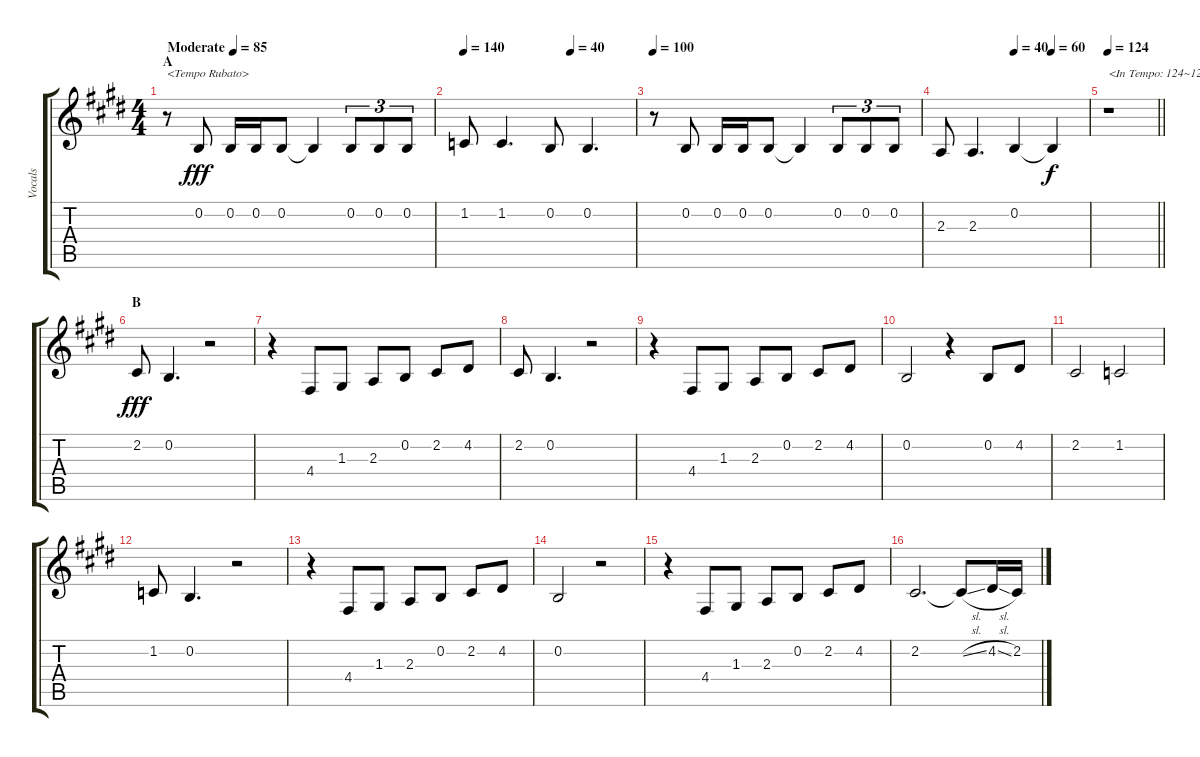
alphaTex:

\track ("Vocals" "Vocals") {instrument voiceoohs}
\staff {score tabs}
\tuning (E4 B3 G3 D3 A2 E2) {hide}
\ts (4 4)
\section ("" "A")
\tempo (85 "Moderate")
\clef g2
\ks e
r.8{txt "<Tempo Rubato>" dy fff instrument voiceoohs} 0.2.8 0.2.16 0.2.16 0.2.8 0.2{t}.4 0.2.8{tu (3 2)} 0.2.8{tu (3 2)} 0.2.8{tu (3 2)} |
\tempo 140
\tempo (40 0.625)
1.2.8 1.2.4{d} 0.2.8 0.2.4{d} |
\tempo 100
r.8 0.2.8 0.2.16 0.2.16 0.2.8 0.2{t}.4 0.2.8{tu (3 2)} 0.2.8{tu (3 2)} 0.2.8{tu (3 2)} |
\tempo (40 0.5)
\tempo (60 0.75)
2.3.8 2.3.4{d} 0.2.4 0.2{t}.4{dy f} |
\tempo 124
\barLineRight lightlight
r.1{txt "<In Tempo: 124~125 BPM>"} |
\section ("" "B")
2.2.8{dy fff} 0.2.4{d} r.2 |
r.4 4.4.8 1.3.8 2.3.8 0.2.8 2.2.8 4.2.8 |
2.2.8 0.2.4{d} r.2 |
r.4 4.4.8 1.3.8 2.3.8 0.2.8 2.2.8 4.2.8 |
0.2.2 r.4 0.2.8 4.2.8 |
2.2.2 1.2.2 |
1.2.8 0.2.4{d} r.2 |
r.4 4.4.8 1.3.8 2.3.8 0.2.8 2.2.8 4.2.8 |
0.2.2 r.2 |
r.4 4.4.8 1.3.8 2.3.8 0.2.8 2.2.8 4.2.8 |
2.2.2{d} 2.2{sl t}.8 4.2{sl}.16 2.2{sl}.16
